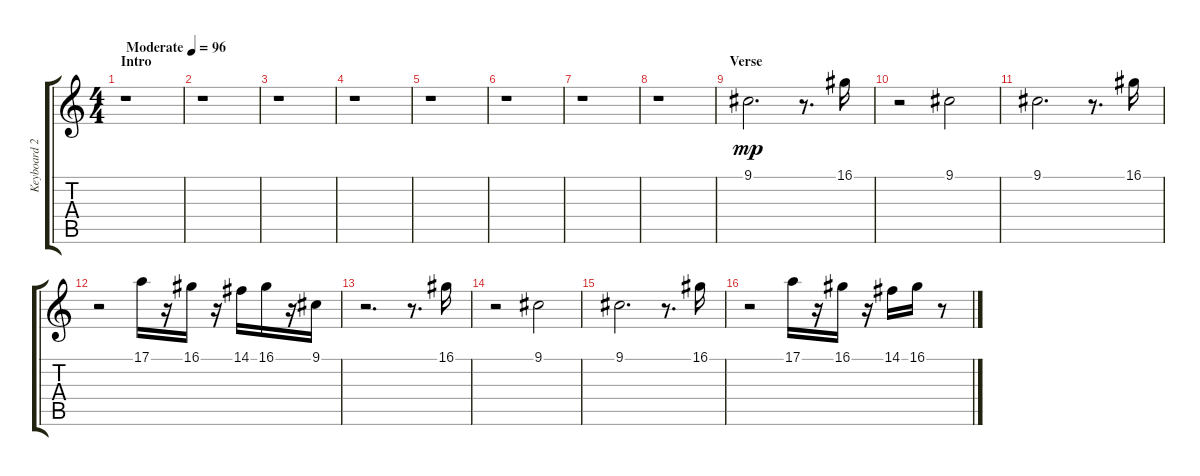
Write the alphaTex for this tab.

\track ("Keyboard 2" "Keyboard 2") {instrument flute}
\staff {score tabs}
\tuning (E4 B3 G3 D3 A2 E2) {hide}
\ts (4 4)
\section ("" "Intro")
\tempo (96 "Moderate")
\clef g2
\ks c
r.1{dy mp instrument flute} |
r.1 |
r.1 |
r.1 |
r.1 |
r.1 |
r.1 |
r.1 |
\section ("" "Verse")
9.1.2{d} r.8{d} 16.1.16 |
r.2 9.1.2 |
9.1.2{d} r.8{d} 16.1.16 |
r.2 17.1.16 r.16 16.1.16 r.16 14.1.16 16.1.16 r.16 9.1.16 |
r.2{d} r.8{d} 16.1.16 |
r.2 9.1.2 |
9.1.2{d} r.8{d} 16.1.16 |
r.2 17.1.16 r.16 16.1.16 r.16 14.1.16 16.1.16 r.8
